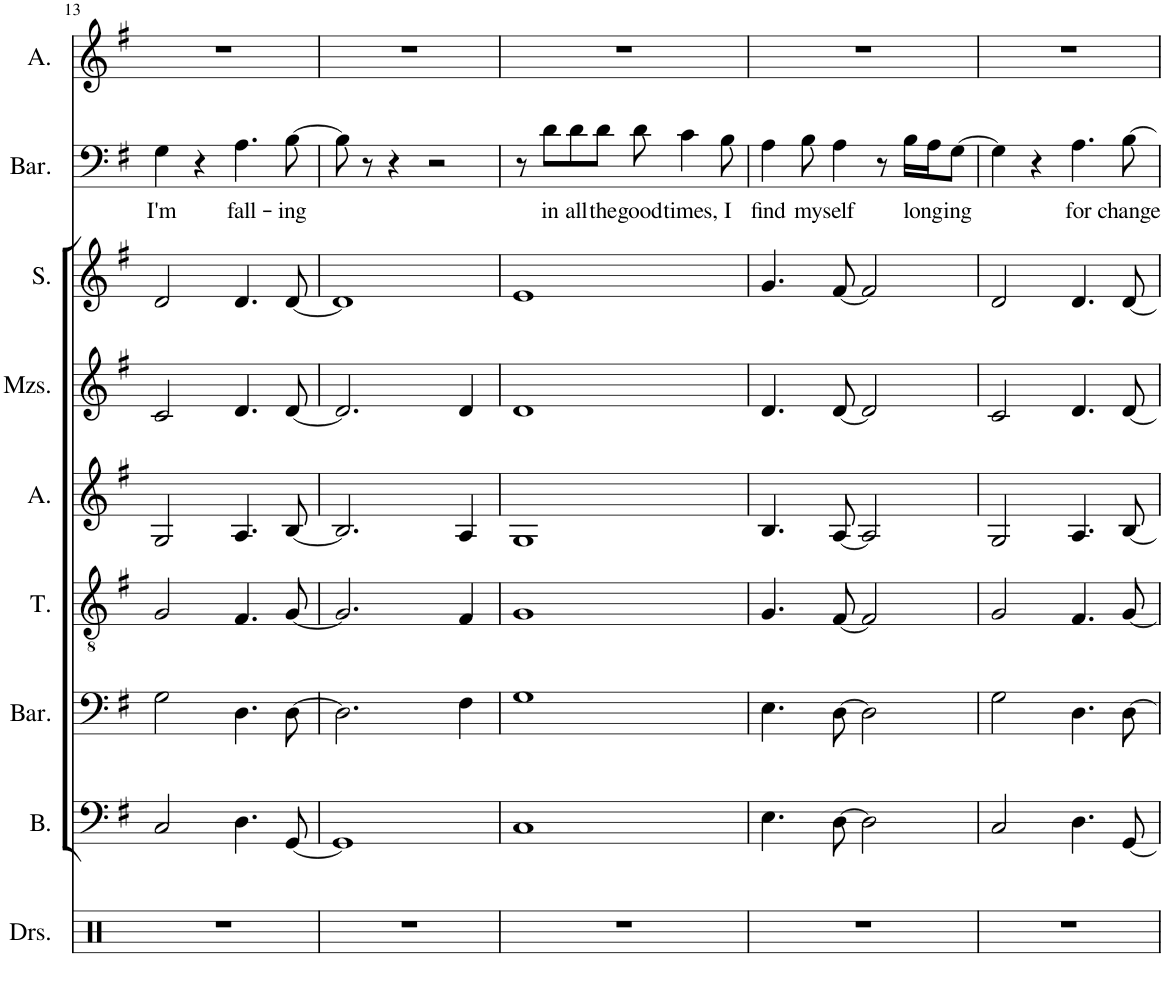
**kern	**kern	**kern	**kern	**kern	**kern	**kern	**kern	**text	**kern
*part9	*part8	*part7	*part6	*part5	*part4	*part3	*part2	*part2	*part1
*staff9	*staff8	*staff7	*staff6	*staff5	*staff4	*staff3	*staff2	*staff2	*staff1
*I"Drumset	*I"Bass	*I"Baritone	*I"Tenor	*I"Alto	*I"Mezzo-soprano	*I"Soprano	*I"Baritone	*	*I"Alto
*I'Drs.	*I'B.	*I'Bar.	*I'T.	*I'A.	*I'Mzs.	*I'S.	*I'Bar.	*	*I'A.
!!LO:PB:g=z
*clefX	*clefF4	*clefF4	*clefGv2	*clefG2	*clefG2	*clefG2	*clefF4	*	*clefG2
*k[]	*k[f#]	*k[f#]	*k[f#]	*k[f#]	*k[f#]	*k[f#]	*k[f#]	*	*k[f#]
*M4/4	*M4/4	*M4/4	*M4/4	*M4/4	*M4/4	*M4/4	*M4/4	*	*M4/4
=13	=13	=13	=13	=13	=13	=13	=13	=13	=13
!	!	!	!	!	!	!	!	!LO:LY:b	!
1r	2C/	2G\	2G/	2G/	2c/	2d/	4G\	I'm	1r
.	.	.	.	.	.	.	4r	.	.
!	!	!	!	!	!	!	!	!LO:LY:b	!
.	4.D\	4.D\	4.F#/	4.A/	4.d/	4.d/	4.A\	fall-	.
!	!	!	!	!	!	!	!	!LO:LY:b	!
.	[8GG/	[8D\	[8G/	[8B/	[8d/	[8d/	[8B\	-ing	.
=14	=14	=14	=14	=14	=14	=14	=14	=14	=14
1r	1GG]	2.D\]	2.G/]	2.B/]	2.d/]	1d]	8B\]	.	1r
.	.	.	.	.	.	.	8r	.	.
.	.	.	.	.	.	.	4r	.	.
.	.	.	.	.	.	.	2r	.	.
.	.	4F#\	4F#/	4A/	4d/	.	.	.	.
=15	=15	=15	=15	=15	=15	=15	=15	=15	=15
1r	1C	1G	1G	1G	1d	1e	8r	.	1r
!	!	!	!	!	!	!	!	!LO:LY:b	!
.	.	.	.	.	.	.	8d\L	in	.
!	!	!	!	!	!	!	!	!LO:LY:b	!
.	.	.	.	.	.	.	8d\	all	.
!	!	!	!	!	!	!	!	!LO:LY:b	!
.	.	.	.	.	.	.	8d\J	the	.
!	!	!	!	!	!	!	!	!LO:LY:b	!
.	.	.	.	.	.	.	8d\	good	.
!	!	!	!	!	!	!	!	!LO:LY:b	!
.	.	.	.	.	.	.	4c\	times,	.
!	!	!	!	!	!	!	!	!LO:LY:b	!
.	.	.	.	.	.	.	8B\	I	.
=16	=16	=16	=16	=16	=16	=16	=16	=16	=16
!	!	!	!	!	!	!	!	!LO:LY:b	!
1r	4.E\	4.E\	4.G/	4.B/	4.d/	4.g/	4A\	find	1r
!	!	!	!	!	!	!	!	!LO:LY:b	!
.	.	.	.	.	.	.	8B\	my-	.
!	!	!	!	!	!	!	!	!LO:LY:b	!
.	[8D\	[8D\	[8F#/	[8A/	[8d/	[8f#/	4A\	-self	.
.	2D\]	2D\]	2F#/]	2A/]	2d/]	2f#/]	.	.	.
.	.	.	.	.	.	.	8r	.	.
!	!	!	!	!	!	!	!	!LO:LY:b	!
.	.	.	.	.	.	.	16B\LL	long-	.
.	.	.	.	.	.	.	16A\J	.	.
!	!	!	!	!	!	!	!	!LO:LY:b	!
.	.	.	.	.	.	.	[8G\J	-ing	.
=17	=17	=17	=17	=17	=17	=17	=17	=17	=17
1r	2C/	2G\	2G/	2G/	2c/	2d/	4G\]	.	1r
.	.	.	.	.	.	.	4r	.	.
!	!	!	!	!	!	!	!	!LO:LY:b	!
.	4.D\	4.D\	4.F#/	4.A/	4.d/	4.d/	4.A\	for	.
!	!	!	!	!	!	!	!	!LO:LY:b	!
.	[8GG/	[8D\	[8G/	[8B/	[8d/	[8d/	[8B\	change	.
=	=	=	=	=	=	=	=	=	=
*-	*-	*-	*-	*-	*-	*-	*-	*-	*-
